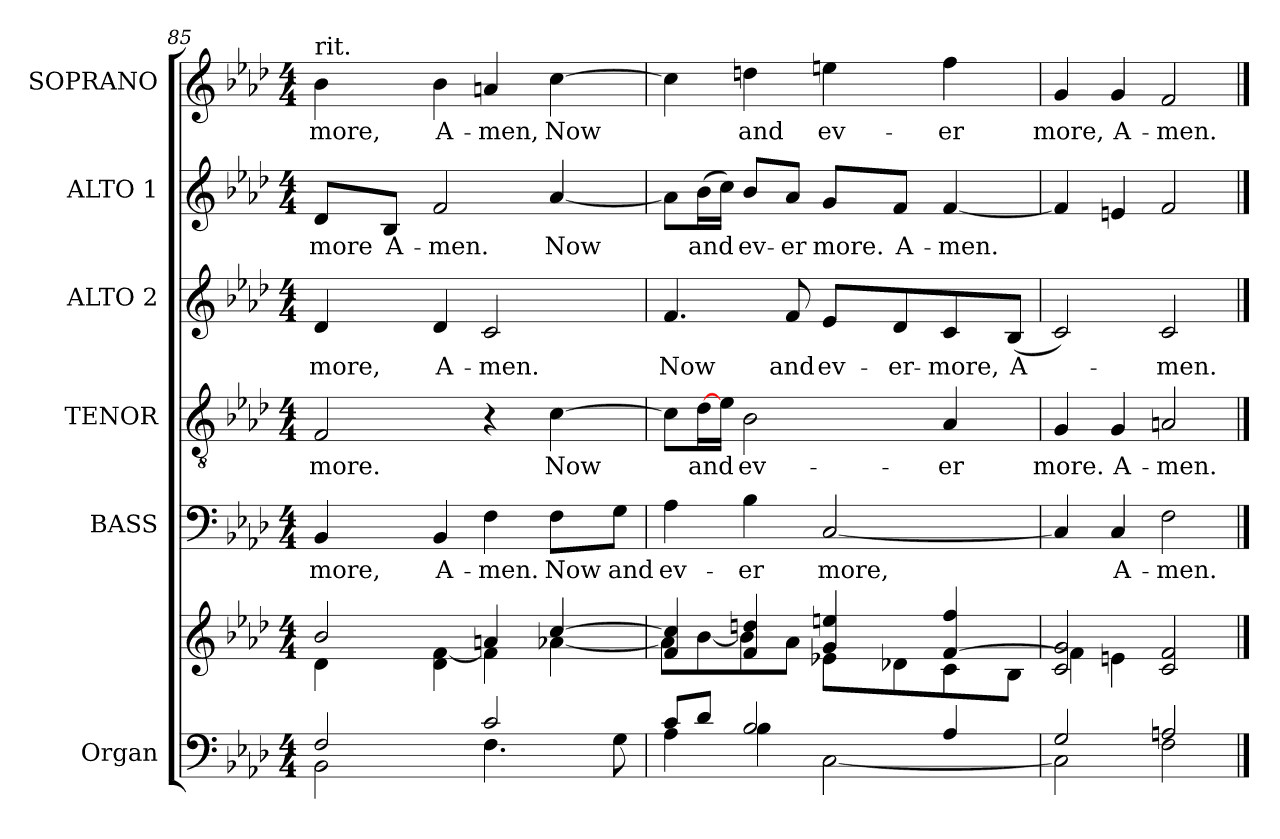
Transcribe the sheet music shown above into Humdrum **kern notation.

**kern	**kern	**kern	**text	**kern	**text	**kern	**text	**kern	**text	**kern	**text
*part6	*part6	*part5	*part5	*part4	*part4	*part3	*part3	*part2	*part2	*part1	*part1
*staff7	*staff6	*staff5	*staff5	*staff4	*staff4	*staff3	*staff3	*staff2	*staff2	*staff1	*staff1
*I"Organ	*	*I"BASS	*	*I"TENOR	*	*I"ALTO 2	*	*I"ALTO 1	*	*I"SOPRANO	*
*I'Org.	*	*I'B.	*	*I'T.	*	*I'A2.	*	*I'A1.	*	*I'S.	*
!!LO:PB:g=z
*clefF4	*clefG2	*clefF4	*	*clefGv2	*	*clefG2	*	*clefG2	*	*clefG2	*
*	*	*	*	*ITrd7c12	*	*	*	*	*	*	*
*k[b-e-a-d-]	*k[b-e-a-d-]	*k[b-e-a-d-]	*	*k[b-e-a-d-]	*	*k[b-e-a-d-]	*	*k[b-e-a-d-]	*	*k[b-e-a-d-]	*
*f:	*f:	*f:	*	*f:	*	*f:	*	*f:	*	*f:	*
*M4/4	*M4/4	*M4/4	*	*M4/4	*	*M4/4	*	*M4/4	*	*M4/4	*
=85	=85	=85	=85	=85	=85	=85	=85	=85	=85	=85	=85
*^	*^	*	*	*	*	*	*	*	*	*	*
!	!	!	!	!	!LO:LY:b:color=#000000	!	!	!	!	!	!	!	!
!	!	!	!	!	!	!	!LO:LY:b:color=#000000	!	!	!	!	!	!
!	!	!	!	!	!	!	!	!	!LO:LY:b:color=#000000	!	!	!	!
!	!	!	!	!	!	!	!	!	!	!	!LO:LY:b:color=#000000	!	!
!	!	!	!	!	!	!	!	!	!	!	!	!LO:TX:t=rit.	!
!	!	!	!	!	!	!	!	!	!	!	!	!	!LO:LY:b:color=#000000
2Fi/	2BB-i\	2b-i/	4d-i\	4BB-i/	more,	2FFi/	-more.	4d-i/	-more,	8d-i/L	more	4b-i\	-more,
!	!	!	!	!	!	!	!	!	!	!	!LO:LY:b:color=#000000	!	!
.	.	.	.	.	.	.	.	.	.	8B-i/J	A-	.	.
!	!	!	!	!	!LO:LY:b:color=#000000	!	!	!	!	!	!	!	!
!	!	!	!	!	!	!	!	!	!LO:LY:b:color=#000000	!	!	!	!
!	!	!	!	!	!	!	!	!	!	!	!LO:LY:b:color=#000000	!	!
!	!	!	!	!	!	!	!	!	!	!	!	!	!LO:LY:b:color=#000000
.	.	.	4d-i\ [4fi	4BB-i/	A-	.	.	4d-i/	A-	2fi/	-men.	4b-i\	A-
!	!	!	!	!	!LO:LY:b:color=#000000	!	!	!	!	!	!	!	!
!	!	!	!	!	!	!	!	!	!LO:LY:b:color=#000000	!	!	!	!
!	!	!	!	!	!	!	!	!	!	!	!	!	!LO:LY:b:color=#000000
2ci/	4.Fi\	4ani/	4fi\]	4Fi\	-men.	4r	.	2ci/	-men.	.	.	4ani/	-men,
!	!	!	!	!	!LO:LY:b:color=#000000	!	!	!	!	!	!	!	!
!	!	!	!	!	!	!	!LO:LY:b:color=#000000	!	!	!	!	!	!
!	!	!	!	!	!	!	!	!	!	!	!LO:LY:b:color=#000000	!	!
!	!	!	!	!	!	!	!	!	!	!	!	!	!LO:LY:b:color=#000000
.	.	[4cci/	[4a-Xi\	8Fi\L	Now	[4Ci\	Now	.	.	[4a-i/	Now	[4cci\	Now
!	!	!	!	!	!LO:LY:b:color=#000000	!	!	!	!	!	!	!	!
.	8Gi\	.	.	8Gi\J	and	.	.	.	.	.	.	.	.
=86	=86	=86	=86	=86	=86	=86	=86	=86	=86	=86	=86	=86	=86
!	!	!	!	!	!LO:LY:b:color=#000000	!	!	!	!	!	!	!	!
!	!	!	!	!	!	!	!	!	!LO:LY:b:color=#000000	!	!	!	!
8ci/L	4A-i\	4fi/ 4cci]	8a-i\L]	4A-i\	ev-	8Ci\L]	.	4.fi/	Now	8a-i\L]	.	4cci\]	.
!	!	!	!	!	!	!	!LO:LY:b:color=#000000	!	!	!	!	!	!
!	!	!	!	!	!	!	!	!	!	!	!LO:LY:b:color=#000000	!	!
8d-i/J	.	.	[8b-i\	.	.	[16D-i\L	and	.	.	(16b-i\L	and	.	.
.	.	.	.	.	.	16E-i\JJ	.	.	.	16cci\JJ)	.	.	.
!	!	!	!	!	!LO:LY:b:color=#000000	!	!	!	!	!	!	!	!
!	!	!	!	!	!	!	!LO:LY:b:color=#000000	!	!	!	!	!	!
!	!	!	!	!	!	!	!	!	!	!	!LO:LY:b:color=#000000	!	!
!	!	!	!	!	!	!	!	!	!	!	!	!	!LO:LY:b:color=#000000
2B-i/	4B-i\	4fi/ 4ddni	8b-i\]	4B-i\	-er	2BB-i\	ev-	.	.	8b-i/L	ev-	4ddni\	and
!	!	!	!	!	!	!	!	!	!LO:LY:b:color=#000000	!	!	!	!
!	!	!	!	!	!	!	!	!	!	!	!LO:LY:b:color=#000000	!	!
.	.	.	8a-i\J	.	.	.	.	8fi/	and	8a-i/J	-er	.	.
!	!	!	!	!	!LO:LY:b:color=#000000	!	!	!	!	!	!	!	!
!	!	!	!	!	!	!	!	!	!LO:LY:b:color=#000000	!	!	!	!
!	!	!	!	!	!	!	!	!	!	!	!LO:LY:b:color=#000000	!	!
!	!	!	!	!	!	!	!	!	!	!	!	!	!LO:LY:b:color=#000000
.	[2Ci\	4gi/ 4eeni	8e-Xi\L	[2Ci/	more,	.	.	8e-i/L	ev-	8gi/L	more.	4eeni\	ev-
!	!	!	!	!	!	!	!	!	!LO:LY:b:color=#000000	!	!	!	!
!	!	!	!	!	!	!	!	!	!	!	!LO:LY:b:color=#000000	!	!
.	.	.	8d-Xi\	.	.	.	.	8d-i/	-er-	8fi/J	A-	.	.
!	!	!	!	!	!	!	!LO:LY:b:color=#000000	!	!	!	!	!	!
!	!	!	!	!	!	!	!	!	!LO:LY:b:color=#000000	!	!	!	!
!	!	!	!	!	!	!	!	!	!	!	!LO:LY:b:color=#000000	!	!
!	!	!	!	!	!	!	!	!	!	!	!	!	!LO:LY:b:color=#000000
4A-i/	.	[4fi/ 4ffi	8ci\	.	.	4AA-i/	-er	8ci/	-more,	[4fi/	-men.	4ffi\	-er
!	!	!	!	!	!	!	!	!	!LO:LY:b:color=#000000	!	!	!	!
.	.	.	8B-i\J	.	.	.	.	(8B-i/J	A-	.	.	.	.
=87	=87	=87	=87	=87	=87	=87	=87	=87	=87	=87	=87	=87	=87
!	!	!	!	!	!	!	!LO:LY:b:color=#000000	!	!	!	!	!	!
!	!	!	!	!	!	!	!	!	!	!	!	!	!LO:LY:b:color=#000000
2Gi/	2Ci\]	2ci/ 2gi	4fi\]	4Ci/]	.	4GGi/	more.	2ci/)	.	4fi/]	.	4gi/	more,
!	!	!	!	!	!LO:LY:b:color=#000000	!	!	!	!	!	!	!	!
!	!	!	!	!	!	!	!LO:LY:b:color=#000000	!	!	!	!	!	!
!	!	!	!	!	!	!	!	!	!	!	!	!	!LO:LY:b:color=#000000
.	.	.	4eni\	4Ci/	A-	4GGi/	A-	.	.	4eni/	.	4gi/	A-
!	!	!	!	!	!LO:LY:b:color=#000000	!	!	!	!	!	!	!	!
!	!	!	!	!	!	!	!LO:LY:b:color=#000000	!	!	!	!	!	!
!	!	!	!	!	!	!	!	!	!LO:LY:b:color=#000000	!	!	!	!
!	!	!	!	!	!	!	!	!	!	!	!	!	!LO:LY:b:color=#000000
2Ani/	2Fi\	2ci/ 2fi	2ryy	2Fi\	-men.	2AAni/	-men.	2ci/	-men.	2fi/	.	2fi/	-men.
*v	*v	*	*	*	*	*	*	*	*	*	*	*	*
*	*v	*v	*	*	*	*	*	*	*	*	*	*
==	==	==	==	==	==	==	==	==	==	==	==
*-	*-	*-	*-	*-	*-	*-	*-	*-	*-	*-	*-
